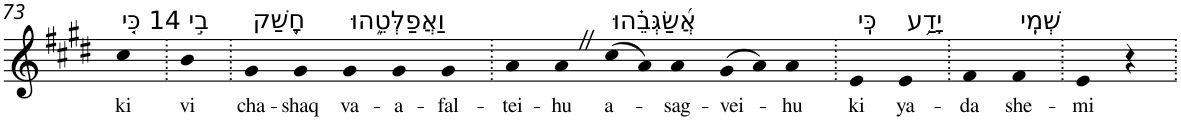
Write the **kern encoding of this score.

**kern	**text
*part1	*part1
*staff1	*staff1
*I"Piano	*
*I'Pno	*
!!LO:PB:g=z
*clefG2	*
*k[f#c#g#d#]	*
*E:	*
=73	=73
!LO:TX:a:t=14 כִּ֤י	!
!	!LO:LY:b
4cc#	ki
=74.	=74.
!LO:TX:a:t=בִ֣י	!
!	!LO:LY:b
4b	vi
=75.	=75.
!LO:TX:a:t=חָ֭שַׁק	!
!	!LO:LY:b
4g#	cha-
!	!LO:LY:b
4g#	-shaq
!LO:TX:a:t=וַאֲפַלְּטֵ֑הוּ	!
!	!LO:LY:b
4g#	va-
!	!LO:LY:b
4g#	-a-
!	!LO:LY:b
4g#	-fal-
=76.	=76.
!	!LO:LY:b
4a	-tei-
!	!LO:LY:b
4aZ	-hu
!LO:TX:a:t=אֲ֝שַׂגְּבֵ֗הוּ	!
!	!LO:LY:b
(>8cc#	a-
8a)	.
!	!LO:LY:b
4a	-sag-
!	!LO:LY:b
(>8g#	-vei-
8a)	.
!	!LO:LY:b
4a	-hu
=77.	=77.
!LO:TX:a:t=כִּֽי	!
!	!LO:LY:b
4e	ki
!LO:TX:a:t=יָדַ֥ע	!
!	!LO:LY:b
4e	ya-
=78.	=78.
!	!LO:LY:b
4f#	-da
!LO:TX:a:t=שְׁמִֽי	!
!	!LO:LY:b
4f#	she-
=79.	=79.
!	!LO:LY:b
4e	-mi
4r	.
=.	=.
*-	*-
